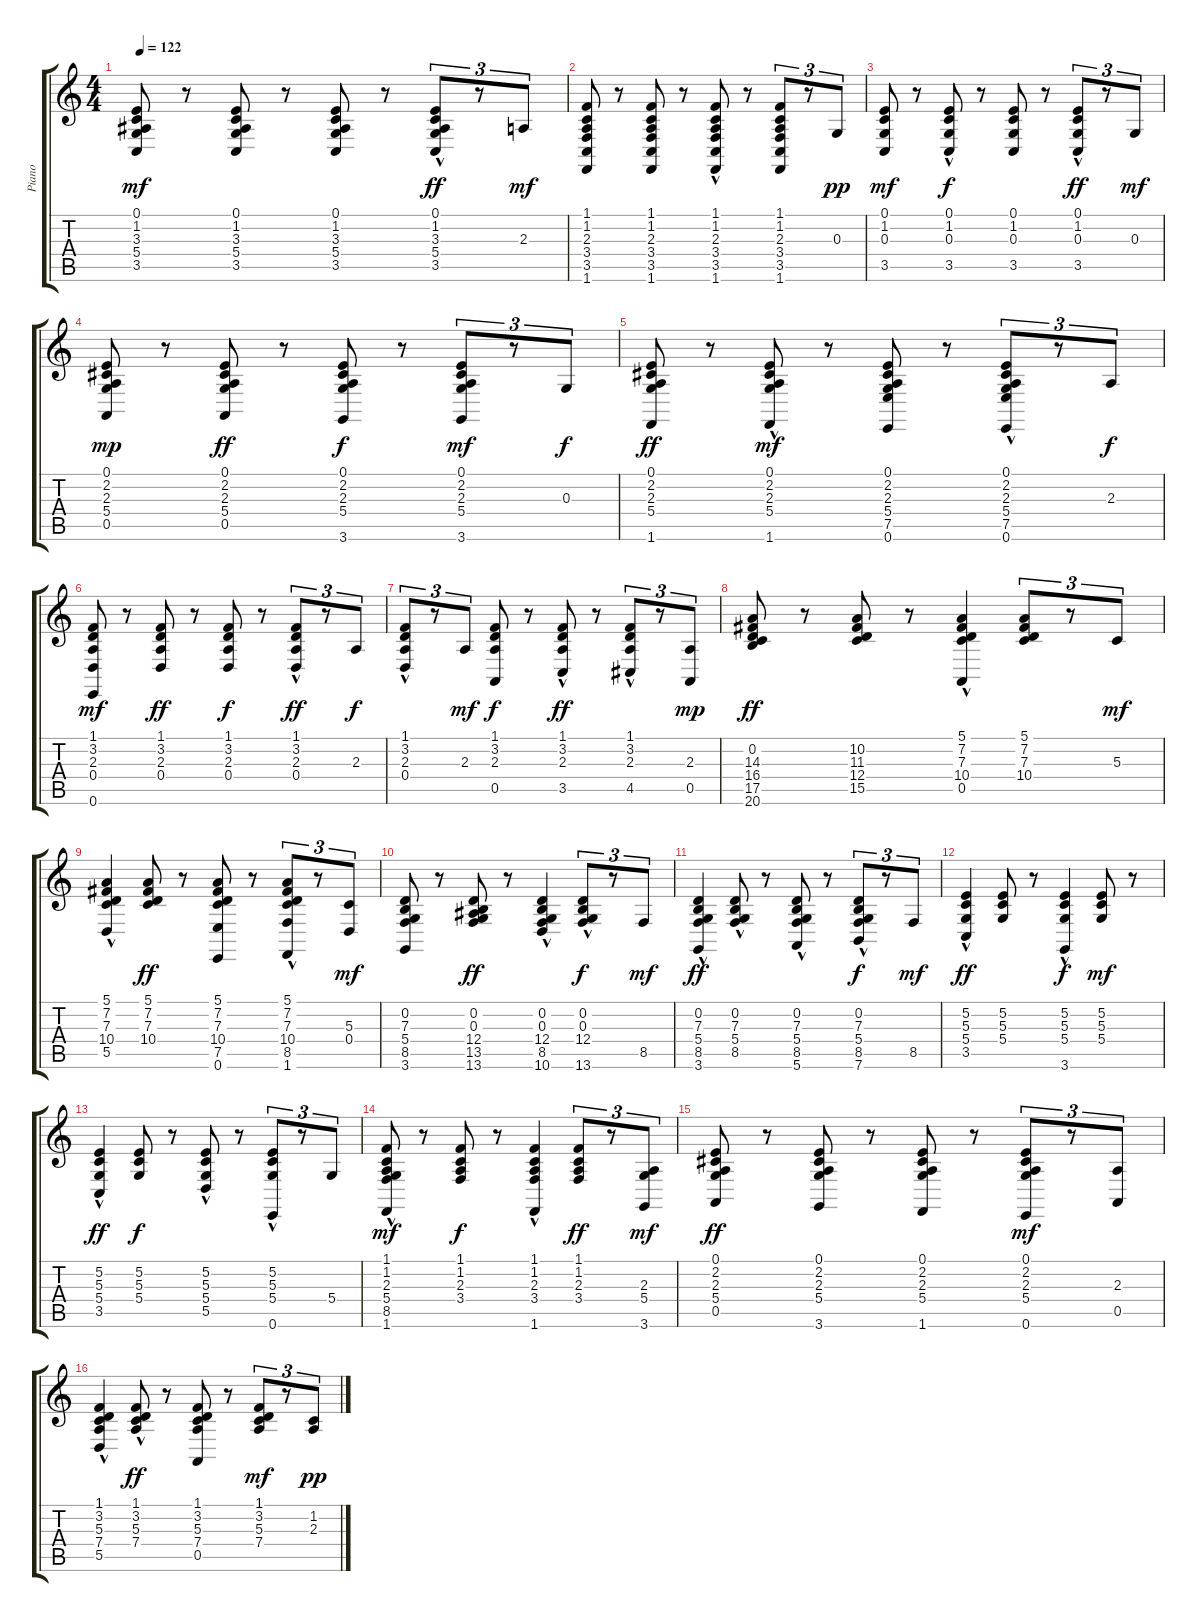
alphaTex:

\track ("Piano" "Piano") {instrument brightacousticpiano}
\staff {score tabs}
\tuning (E4 B3 G3 D3 A2 E2) {hide}
\ts (4 4)
\tempo 122
\clef g2
\ks c
(0.1 1.2 3.3 5.4 3.5).8{dy mf} r.8 (0.1 1.2 3.3 5.4 3.5).8 r.8 (0.1 1.2 3.3 5.4 3.5).8 r.8 (0.1{hac} 1.2{hac} 3.3 5.4{hac} 3.5).8{tu (3 2) dy ff} r.8{tu (3 2)} 2.3.8{tu (3 2) dy mf} |
(1.1 1.2 2.3 3.4 3.5 1.6).8 r.8 (1.1 1.2 2.3 3.4 3.5 1.6).8 r.8 (1.1{hac} 1.2 2.3 3.4{hac} 3.5{hac} 1.6{hac}).8 r.8 (1.1 1.2 2.3 3.4 3.5 1.6).8{tu (3 2)} r.8{tu (3 2)} 0.3.8{tu (3 2) dy pp} |
(0.1 1.2 0.3 3.5).8{dy mf} r.8 (0.1{hac} 1.2 0.3 3.5).8{dy f} r.8 (0.1 1.2 0.3 3.5).8 r.8 (0.1{hac} 1.2{hac} 0.3 3.5{hac}).8{tu (3 2) dy ff} r.8{tu (3 2)} 0.3.8{tu (3 2) dy mf} |
(0.1 2.2 2.3 5.4 0.5).8{dy mp} r.8 (0.1 2.2 2.3 5.4 0.5).8{dy ff} r.8 (0.1 2.2 2.3 5.4 3.6).8{dy f} r.8 (0.1 2.2 2.3 5.4 3.6).8{tu (3 2) dy mf} r.8{tu (3 2)} 0.3.8{tu (3 2) dy f} |
(0.1 2.2 2.3 5.4 1.6).8{dy ff} r.8 (0.1 2.2 2.3{hac} 5.4 1.6).8{dy mf} r.8 (0.1 2.2 2.3 5.4 7.5 0.6).8 r.8 (0.1 2.2{hac} 2.3 5.4 7.5{hac} 0.6{hac}).8{tu (3 2)} r.8{tu (3 2)} 2.3.8{tu (3 2) dy f} |
(1.1 3.2 2.3 0.4 0.6).8{dy mf} r.8 (1.1 3.2 2.3 0.4).8{dy ff} r.8 (1.1 3.2 2.3 0.4).8{dy f} r.8 (1.1{hac} 3.2{hac} 2.3 0.4).8{tu (3 2) dy ff} r.8{tu (3 2)} 2.3.8{tu (3 2) dy f} |
(1.1 3.2{hac} 2.3{hac} 0.4).8{tu (3 2)} r.8{tu (3 2)} 2.3.8{tu (3 2) dy mf} (1.1 3.2 2.3 0.5).8{dy f} r.8 (1.1 3.2{hac} 2.3{hac} 3.5).8{dy ff} r.8 (1.1 3.2{hac} 2.3 4.5).8{tu (3 2)} r.8{tu (3 2)} (2.3 0.5).8{tu (3 2) dy mp} |
(0.2 14.3 16.4 17.5 20.6).8{dy ff} r.8 (10.2 11.3 12.4 15.5).8 r.8 (5.1 7.2 7.3 10.4 0.5{hac}).4 (5.1 7.2 7.3 10.4).8{tu (3 2)} r.8{tu (3 2)} 5.3.8{tu (3 2) dy mf} |
(5.1 7.2 7.3 10.4 5.5{hac}).4 (5.1 7.2 7.3 10.4).8{dy ff} r.8 (5.1 7.2 7.3 10.4 7.5 0.6).8 r.8 (5.1 7.2 7.3{hac} 10.4 8.5 1.6{hac}).8{tu (3 2)} r.8{tu (3 2)} (5.3 0.4).8{tu (3 2) dy mf} |
(0.2 7.3 5.4 8.5 3.6).8 r.8 (0.2 0.3 12.4 13.5 13.6).8{dy ff} r.8 (0.2 0.3 12.4 8.5 10.6{hac}).4 (0.2 0.3 12.4 13.6{hac}).8{tu (3 2) dy f} r.8{tu (3 2)} 8.5.8{tu (3 2) dy mf} |
(0.2 7.3 5.4 8.5 3.6{hac}).4{dy ff} (0.2 7.3 5.4{hac} 8.5{hac}).8 r.8 (0.2 7.3 5.4{hac} 8.5 5.6{hac}).8 r.8 (0.2{hac} 7.3{hac} 5.4{hac} 8.5 7.6{hac}).8{tu (3 2) dy f} r.8{tu (3 2)} 8.5.8{tu (3 2) dy mf} |
(5.2 5.3 5.4{hac} 3.5).4{dy ff} (5.2 5.3 5.4).8 r.8 (5.2{hac} 5.3 5.4{hac} 3.6{hac}).4{dy f} (5.2 5.3 5.4).8{dy mf} r.8 |
(5.2{hac} 5.3 5.4{hac} 3.5).4{dy ff} (5.2 5.3 5.4).8{dy f} r.8 (5.2{hac} 5.3 5.4{hac} 5.5{hac}).8 r.8 (5.2 5.3 5.4 0.6{hac}).8{tu (3 2)} r.8{tu (3 2)} 5.4.8{tu (3 2)} |
(1.1{hac} 1.2{hac} 2.3{hac} 5.4 8.5{hac} 1.6).8{dy mf} r.8 (1.1 1.2 2.3 3.4).8{dy f} r.8 (1.1{hac} 1.2 2.3 3.4{hac} 1.6{hac}).4 (1.1 1.2 2.3 3.4).8{tu (3 2) dy ff} r.8{tu (3 2)} (2.3 5.4 3.6).8{tu (3 2) dy mf} |
(0.1 2.2 2.3 5.4 0.5).8{dy ff} r.8 (0.1 2.2 2.3 5.4 3.6).8 r.8 (0.1 2.2 2.3 5.4 1.6).8 r.8 (0.1 2.2 2.3 5.4 0.6).8{tu (3 2) dy mf} r.8{tu (3 2)} (2.3 0.5).8{tu (3 2)} |
(1.1{hac} 3.2 5.3 7.4 5.5).4 (1.1{hac} 3.2 5.3 7.4).8{dy ff} r.8 (1.1 3.2 5.3 7.4 0.5).8 r.8 (1.1 3.2 5.3 7.4).8{tu (3 2) dy mf} r.8{tu (3 2)} (1.2 2.3).8{tu (3 2) dy pp}
